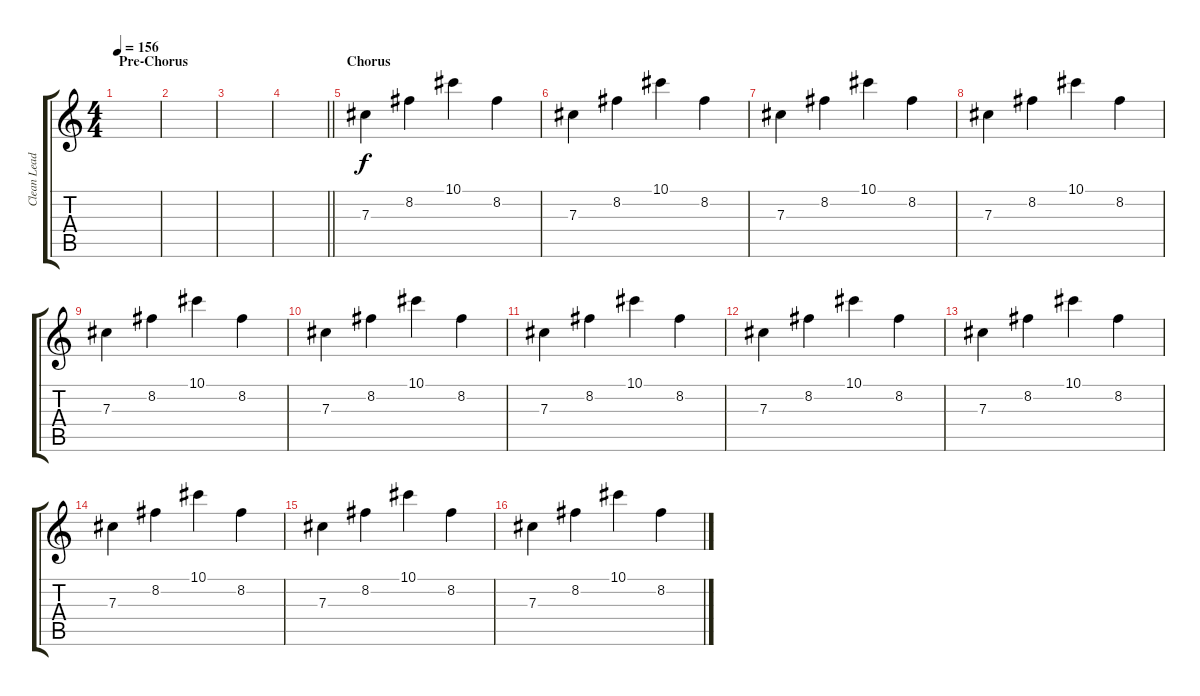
\track ("Clean Lead Guitar" "Clean Lead") {instrument electricguitarclean}
\staff {score tabs}
\tuning (Eb4 Bb3 Gb3 Db3 Ab2 Db2) {hide}
\ts (4 4)
\section ("" "Pre-Chorus")
\tempo 156
\clef g2
\ks c
|
|
|
\barLineRight lightlight
|
\section ("" "Chorus")
7.3.4 8.2.4 10.1.4 8.2.4 |
7.3.4 8.2.4 10.1.4 8.2.4 |
7.3.4 8.2.4 10.1.4 8.2.4 |
7.3.4 8.2.4 10.1.4 8.2.4 |
7.3.4 8.2.4 10.1.4 8.2.4 |
7.3.4 8.2.4 10.1.4 8.2.4 |
7.3.4 8.2.4 10.1.4 8.2.4 |
7.3.4 8.2.4 10.1.4 8.2.4 |
7.3.4 8.2.4 10.1.4 8.2.4 |
7.3.4 8.2.4 10.1.4 8.2.4 |
7.3.4 8.2.4 10.1.4 8.2.4 |
7.3.4 8.2.4 10.1.4 8.2.4
